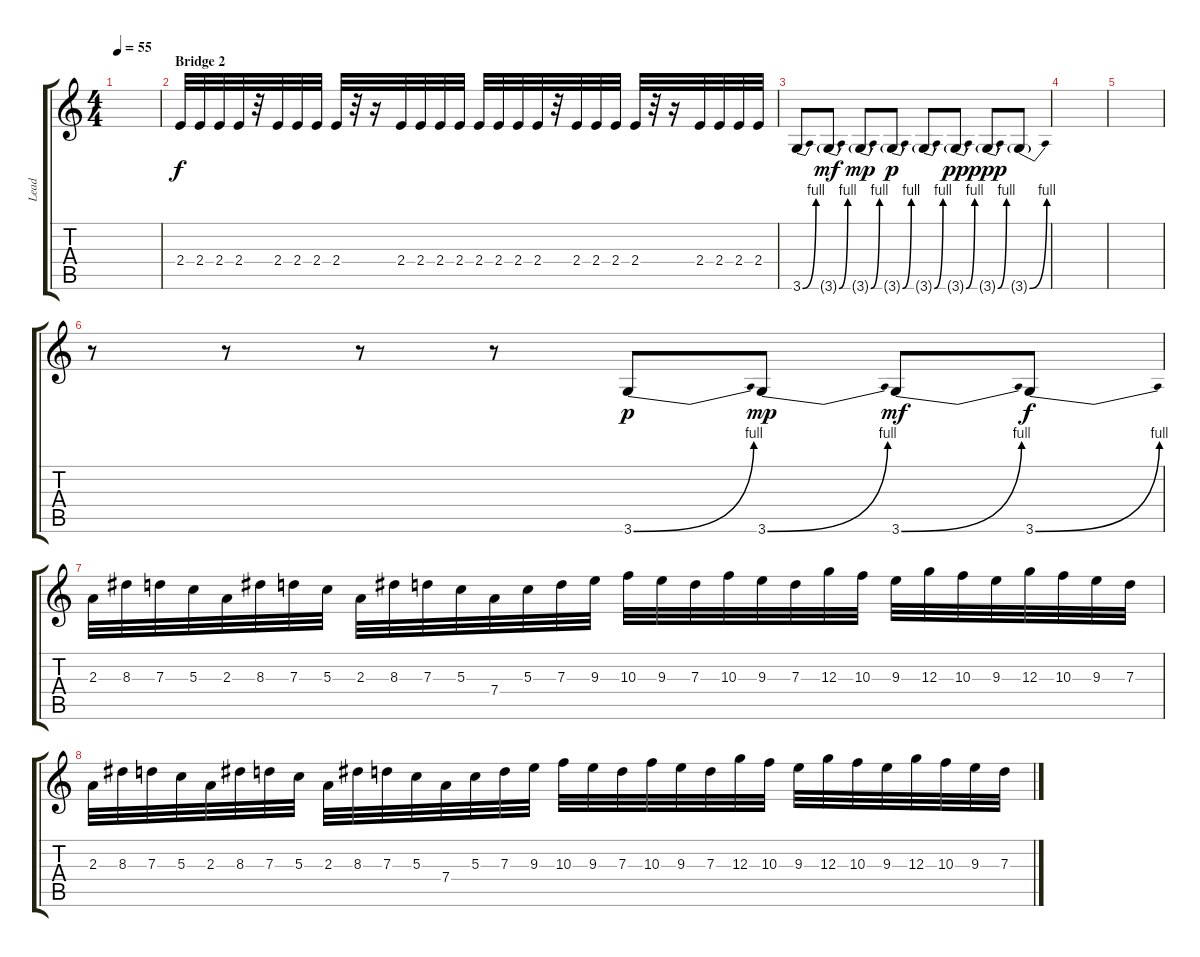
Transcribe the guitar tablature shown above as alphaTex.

\track ("Lead" "Lead") {instrument distortionguitar}
\staff {score tabs}
\tuning (E4 B3 G3 D3 A2 E2) {hide}
\ts (4 4)
\tempo 55
\clef g2
\ks c
|
\section ("" "Bridge 2")
2.4.32{volume 11} 2.4.32 2.4.32 2.4.32 r.32 2.4.32 2.4.32 2.4.32 2.4.32 r.32 r.16 2.4.32 2.4.32 2.4.32 2.4.32 2.4.32 2.4.32 2.4.32 2.4.32 r.32 2.4.32 2.4.32 2.4.32 2.4.32 r.32 r.16 2.4.32 2.4.32 2.4.32 2.4.32 |
3.6{be (bend 0 0 60 4)}.8 3.6{be (bend 0 0 60 4) g}.8{dy mf} 3.6{be (bend 0 0 60 4) g}.8{dy mp} 3.6{be (bend 0 0 60 4) g}.8{dy p} 3.6{be (bend 0 0 60 4) g}.8 3.6{be (bend 0 0 60 4) g}.8{dy pp} 3.6{be (bend 0 0 60 4) g}.8{dy ppp} 3.6{be (bend 0 0 60 4) g}.8 |
|
|
r.8 r.8 r.8 r.8 3.6{be (bend 0 0 60 4)}.8{dy p} 3.6{be (bend 0 0 60 4)}.8{dy mp} 3.6{be (bend 0 0 60 4)}.8{dy mf} 3.6{be (bend 0 0 60 4)}.8{dy f} |
2.3.32 8.3.32 7.3.32 5.3.32 2.3.32 8.3.32 7.3.32 5.3.32 2.3.32 8.3.32 7.3.32 5.3.32 7.4.32 5.3.32 7.3.32 9.3.32 10.3.32 9.3.32 7.3.32 10.3.32 9.3.32 7.3.32 12.3.32 10.3.32 9.3.32 12.3.32 10.3.32 9.3.32 12.3.32 10.3.32 9.3.32 7.3.32 |
2.3.32 8.3.32 7.3.32 5.3.32 2.3.32 8.3.32 7.3.32 5.3.32 2.3.32 8.3.32 7.3.32 5.3.32 7.4.32 5.3.32 7.3.32 9.3.32 10.3.32 9.3.32 7.3.32 10.3.32 9.3.32 7.3.32 12.3.32 10.3.32 9.3.32 12.3.32 10.3.32 9.3.32 12.3.32 10.3.32 9.3.32 7.3.32
